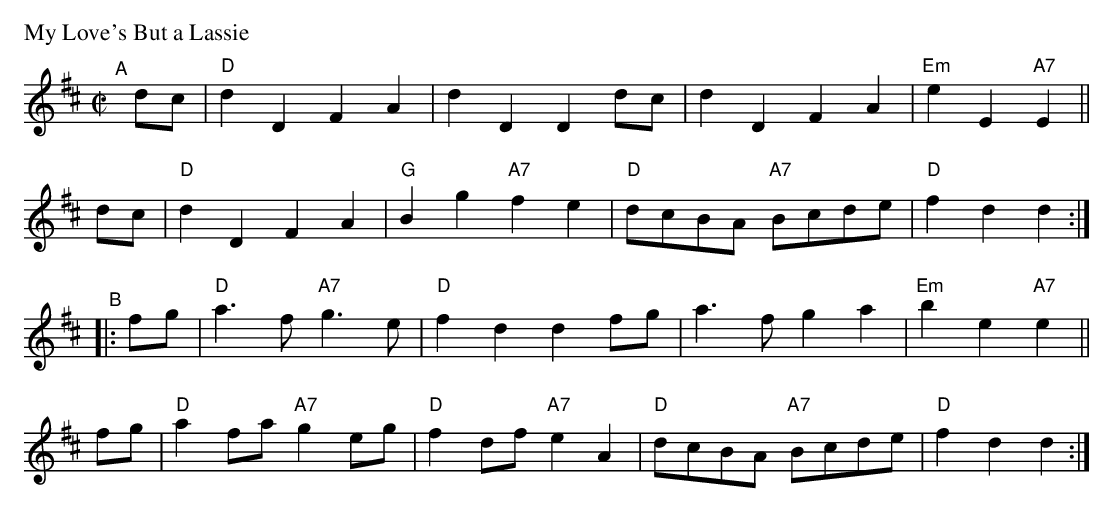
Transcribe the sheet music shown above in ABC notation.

X:1
P: My Love's But a Lassie
M: C|
L: 1/8
K: D
"^A"[|]\
dc | "D"d2D2 F2A2 |    d2D2     D2dc |    d2D2     F2A2 | "Em"e2E2 "A7"E2 ||
dc | "D"d2D2 F2A2 | "G"B2g2 "A7"f2e2 | "D"dcBA "A7"Bcde |  "D"f2d2     d2 :|
"^B"|:\
fg | "D"a3f   "A7"g3e | "D"f2d2     d2fg |    a3f      g2a2 | "Em"b2e2 "A7"e2 ||
fg | "D"a2fa "A7"g2eg | "D"f2df "A7"e2A2 | "D"dcBA "A7"Bcde |  "D"f2d2     d2 :|
